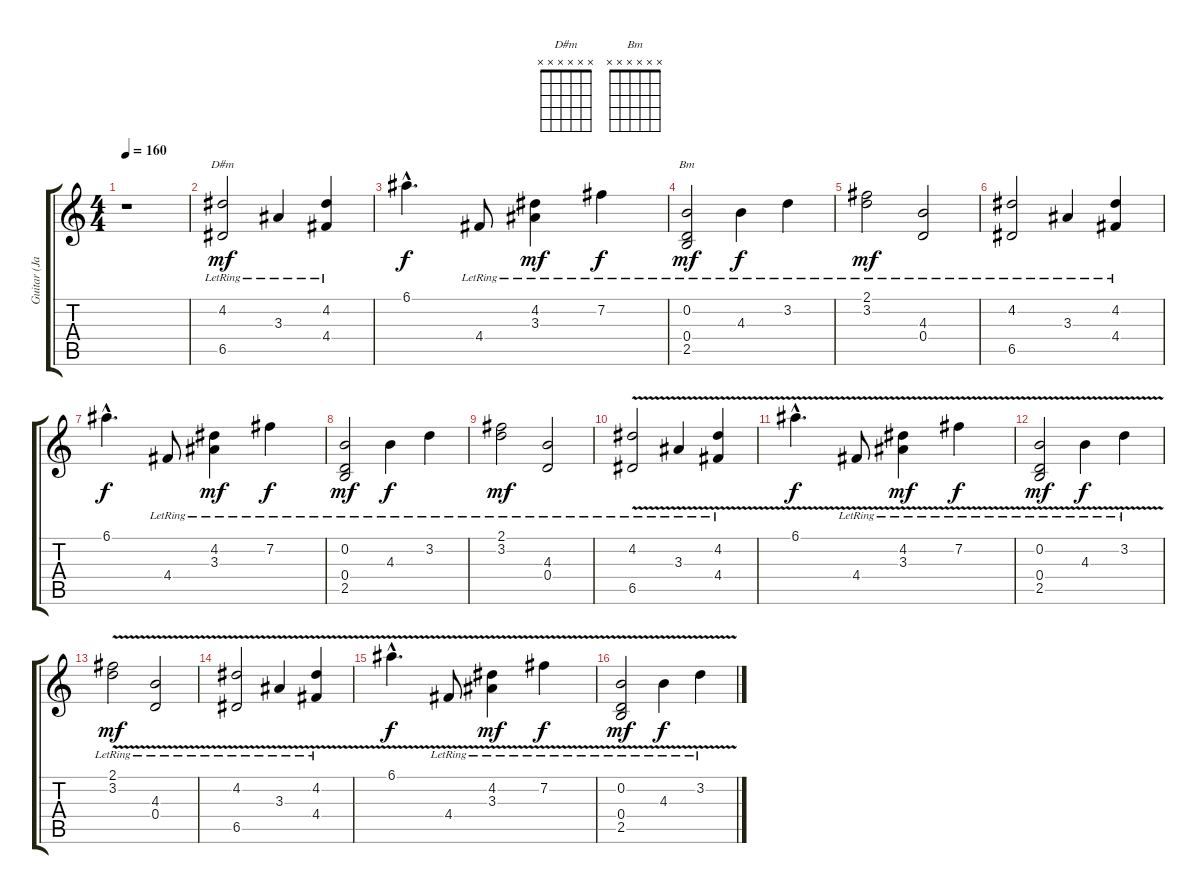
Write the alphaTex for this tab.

\track ("Guitar (Jazz Guitar)" "Guitar (Ja") {instrument electricguitarjazz}
\staff {score tabs}
\tuning (E4 B3 G3 D3 A2 E2) {hide}
\chord ("D#m" x x x x x x)
\chord ("Bm" x x x x x x)
\ts (4 4)
\tempo 160
\clef g2
\ks c
r.1{dy f} |
(4.2{lr} 6.5{lr}).2{ch "D#m" dy mf instrument electricguitarjazz} 3.3{lr}.4 (4.2{lr} 4.4{lr}).4 |
6.1{hac}.4{d dy f} 4.4{lr}.8 (4.2{lr} 3.3{lr}).4{dy mf} 7.2{lr}.4{dy f} |
(0.2{lr} 0.4{lr} 2.5{lr}).2{ch "Bm" dy mf} 4.3{lr}.4{dy f} 3.2{lr}.4 |
(2.1{lr} 3.2{lr}).2{dy mf} (4.3 0.4{lr}).2 |
(4.2{lr} 6.5{lr}).2 3.3{lr}.4 (4.2{lr} 4.4{lr}).4 |
6.1{hac}.4{d dy f} 4.4{lr}.8 (4.2{lr} 3.3{lr}).4{dy mf} 7.2{lr}.4{dy f} |
(0.2{lr} 0.4{lr} 2.5{lr}).2{dy mf} 4.3{lr}.4{dy f} 3.2{lr}.4 |
(2.1{lr} 3.2{lr}).2{dy mf} (4.3 0.4{lr}).2 |
(4.2{v lr} 6.5{v lr}).2 3.3{v lr}.4 (4.2{v lr} 4.4{v lr}).4 |
6.1{v hac}.4{d dy f} 4.4{v lr}.8 (4.2{v lr} 3.3{v lr}).4{dy mf} 7.2{v lr}.4{dy f} |
(0.2{v lr} 0.4{v lr} 2.5{v lr}).2{dy mf} 4.3{v lr}.4{dy f} 3.2{v lr}.4 |
(2.1{v lr} 3.2{v lr}).2{dy mf} (4.3{v} 0.4{v lr}).2 |
(4.2{v lr} 6.5{v lr}).2 3.3{v lr}.4 (4.2{v lr} 4.4{v lr}).4 |
6.1{v hac}.4{d dy f} 4.4{v lr}.8 (4.2{v lr} 3.3{v lr}).4{dy mf} 7.2{v lr}.4{dy f} |
(0.2{v lr} 0.4{v lr} 2.5{v lr}).2{dy mf} 4.3{v lr}.4{dy f} 3.2{v lr}.4
